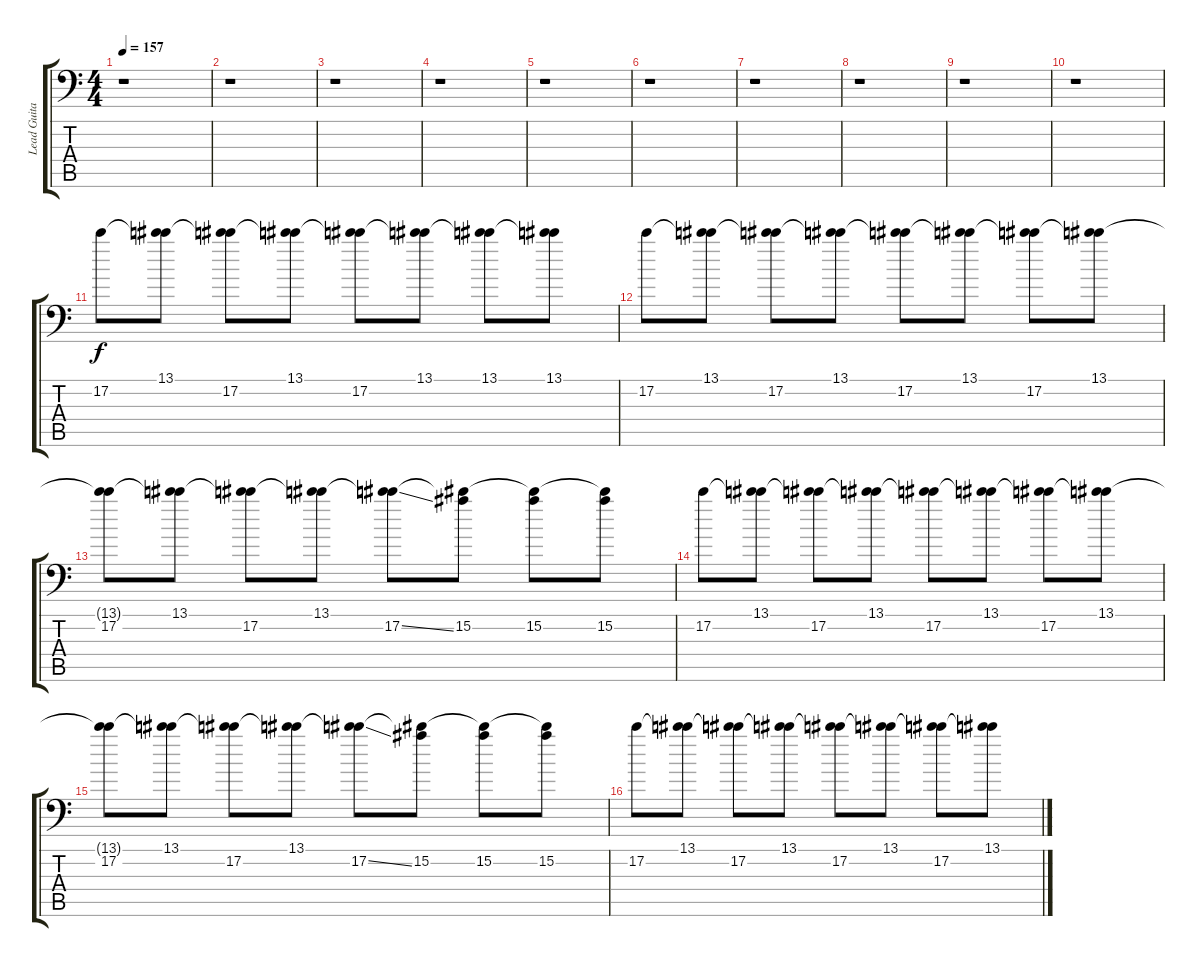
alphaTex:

\track ("Lead Guitar" "Lead Guita") {instrument distortionguitar}
\staff {score tabs}
\tuning (C4 G3 Eb3 Bb2 F2 Bb1) {hide}
\ts (4 4)
\tempo 157
\clef f4
\ks c
r.1{dy f} |
r.1 |
r.1 |
r.1 |
r.1 |
r.1 |
r.1 |
r.1 |
r.1 |
r.1 |
17.2.8 (13.1 17.2{t}).8 (13.1{t} 17.2).8 (13.1 17.2{t}).8 (13.1{t} 17.2).8 (13.1 17.2{t}).8 (13.1 17.2{t}).8 (13.1 17.2{t}).8 |
17.2.8 (13.1 17.2{t}).8 (13.1{t} 17.2).8 (13.1 17.2{t}).8 (13.1{t} 17.2).8 (13.1 17.2{t}).8 (13.1{t} 17.2).8 (13.1 17.2{t}).8 |
(13.1{t} 17.2).8 (13.1 17.2{t}).8 (13.1{t} 17.2).8 (13.1 17.2{t}).8 (13.1{t} 17.2{ss}).8 (13.1{t} 15.2).8 (13.1{t} 15.2).8 (13.1{t} 15.2).8 |
17.2.8 (13.1 17.2{t}).8 (13.1{t} 17.2).8 (13.1 17.2{t}).8 (13.1{t} 17.2).8 (13.1 17.2{t}).8 (13.1{t} 17.2).8 (13.1 17.2{t}).8 |
(13.1{t} 17.2).8 (13.1 17.2{t}).8 (13.1{t} 17.2).8 (13.1 17.2{t}).8 (13.1{t} 17.2{ss}).8 (13.1{t} 15.2).8 (13.1{t} 15.2).8 (13.1{t} 15.2).8 |
17.2.8 (13.1 17.2{t}).8 (13.1{t} 17.2).8 (13.1 17.2{t}).8 (13.1{t} 17.2).8 (13.1 17.2{t}).8 (13.1{t} 17.2).8 (13.1 17.2{t}).8
